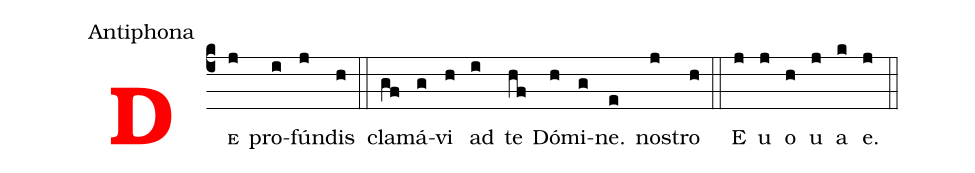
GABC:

office-part: Antiphona;
%%
<v>\bf\textcolor{red}{D}</v><v>\sc{e}</v>(c4j) pro(i)fún(j)dis(h) (::) cla(gf)má(g)vi(h) ad(i) te(hf) Dó(h)mi(g)ne.(e) nos(j)tro(h) (::) E(j) u(j) o(h) u(j) a(k) e.(j) (::)
